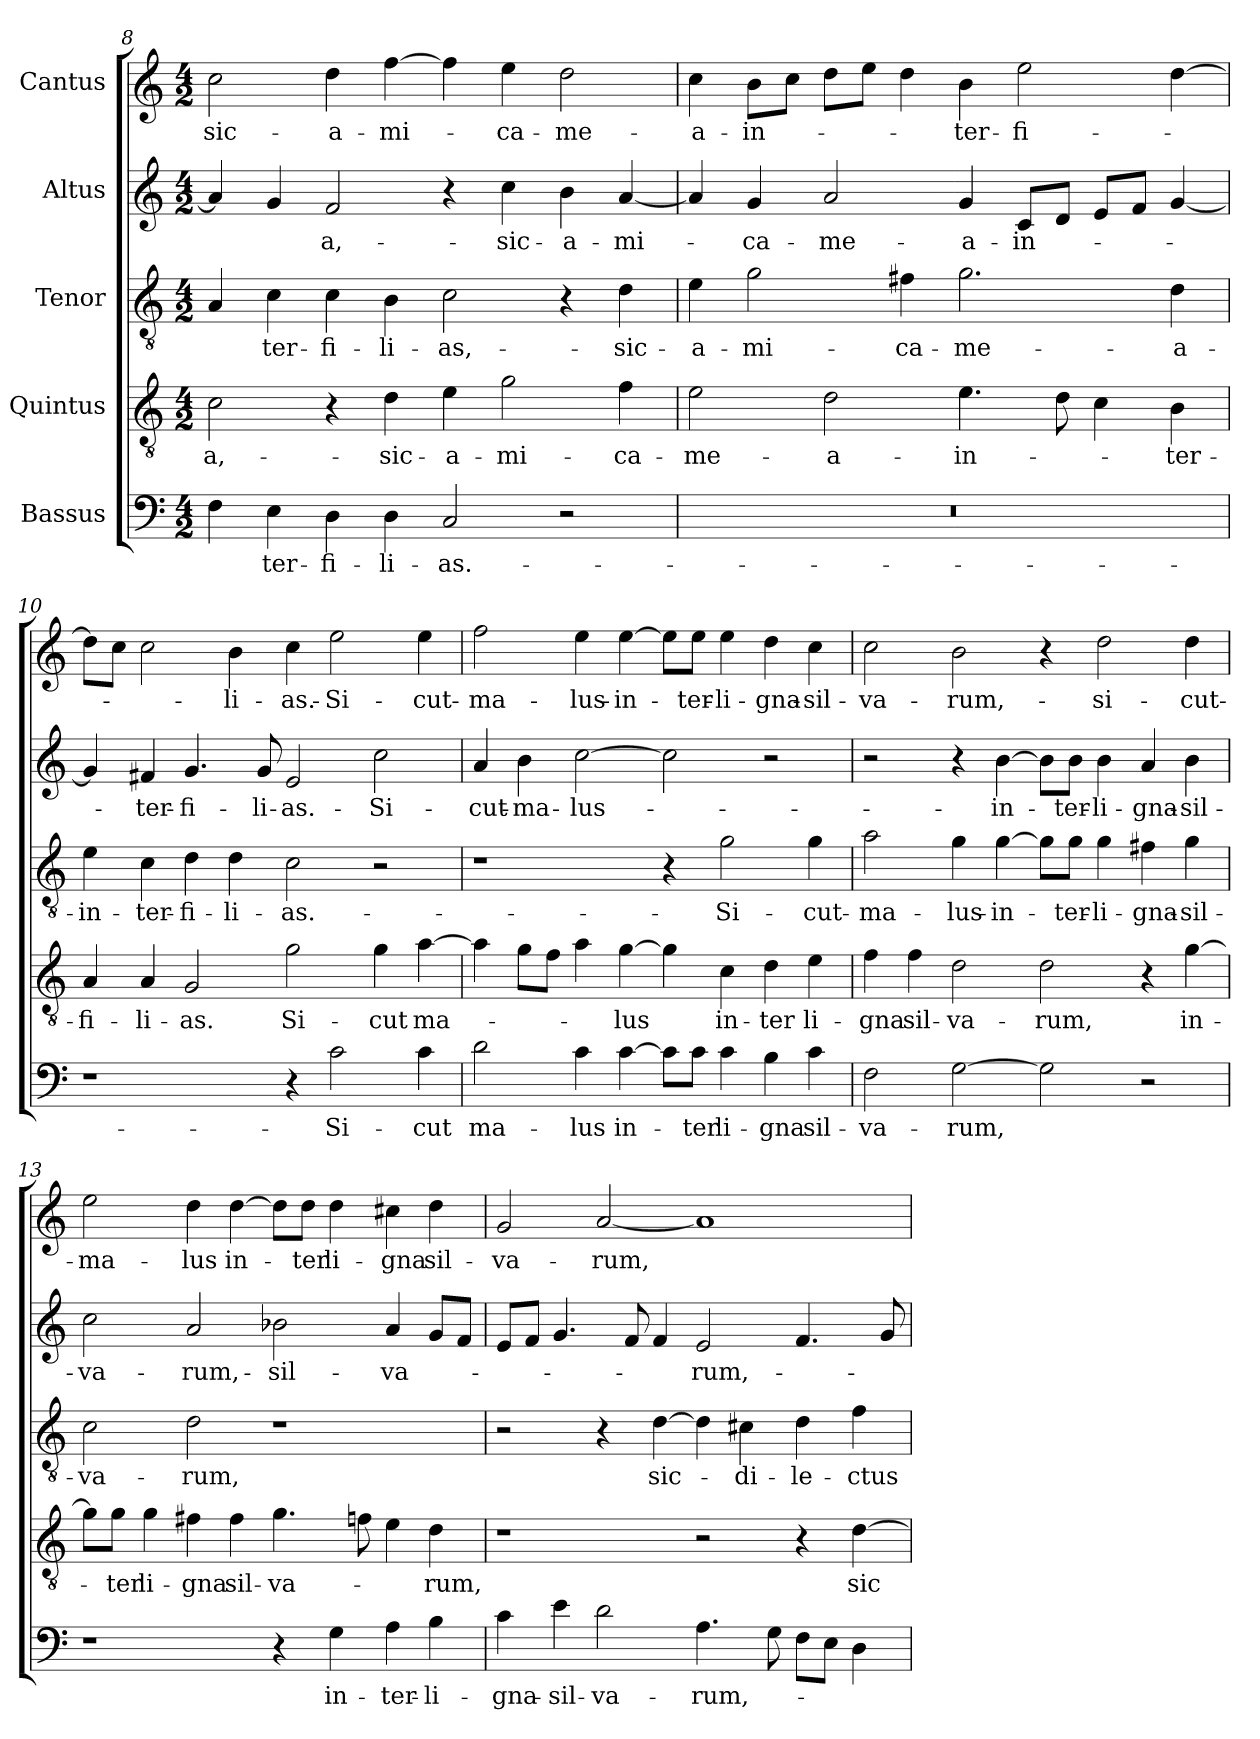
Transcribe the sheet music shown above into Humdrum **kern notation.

**kern	**text	**kern	**text	**kern	**text	**kern	**text	**kern	**text
*part5	*part5	*part4	*part4	*part3	*part3	*part2	*part2	*part1	*part1
*staff5	*staff5	*staff4	*staff4	*staff3	*staff3	*staff2	*staff2	*staff1	*staff1
*I"Bassus	*	*I"Quintus	*	*I"Tenor	*	*I"Altus	*	*I"Cantus	*
*clefF4	*	*clefGv2	*	*clefGv2	*	*clefG2	*	*clefG2	*
*k[]	*	*k[]	*	*k[]	*	*k[]	*	*k[]	*
*M4/2	*	*M4/2	*	*M4/2	*	*M4/2	*	*M4/2	*
=8	=8	=8	=8	=8	=8	=8	=8	=8	=8
4F\	.	2c\	a,-	4A/	.	4a/]	.	2cc\	sic-
4E\	ter-	.	.	4c\	ter-	4g/	.	.	.
4D\	fi-	4r	.	4c\	fi-	2f/	a,-	4dd\	a-
4D\	li-	4d\	sic-	4B\	li-	.	.	[4ff\	mi-
2C/	as.-	4e\	a-	2c\	as,-	4r	.	4ff\]	.
.	.	2g\	mi-	.	.	4cc\	sic-	4ee\	ca-
2r	.	.	.	4r	.	4b\	a-	2dd\	me-
.	.	4f\	ca-	4d\	sic-	[4a/	mi-	.	.
=9	=9	=9	=9	=9	=9	=9	=9	=9	=9
0r	.	2e\	me-	4e\	a-	4a/]	.	4cc\	a-
.	.	.	.	2g\	mi-	4g/	ca-	8b\L	in-
.	.	.	.	.	.	.	.	8cc\J	.
.	.	2d\	a-	.	.	2a/	me-	8dd\L	.
.	.	.	.	.	.	.	.	8ee\J	.
.	.	.	.	4f#X\	ca-	.	.	4dd\	.
.	.	4.e\	in-	2.g\	me-	4g/	a-	4b\	ter-
.	.	.	.	.	.	8c/L	in-	2ee\	fi-
.	.	8d\	.	.	.	8d/J	.	.	.
.	.	4c\	.	.	.	8e/L	.	.	.
.	.	.	.	.	.	8f/J	.	.	.
.	.	4B\	ter-	4d\	a-	[4g/	.	[4dd\	.
=10	=10	=10	=10	=10	=10	=10	=10	=10	=10
1r	.	4A/	fi-	4e\	in-	4g/]	.	8dd\L]	.
.	.	.	.	.	.	.	.	8cc\J	.
.	.	4A/	-li-	4c\	ter-	4f#X/	ter-	2cc\	.
.	.	2G/	-as.	4d\	fi-	4.g/	fi-	.	.
.	.	.	.	4d\	li-	.	.	4b\	li-
.	.	.	.	.	.	8g/	li-	.	.
4r	.	2g\	Si-	2c\	as.-	2e/	as.-	4cc\	as.-
2c\	Si-	.	.	.	.	.	.	2ee\	Si-
.	.	4g\	-cut	2r	.	2cc\	Si-	.	.
4c\	-cut	[4a\	ma-	.	.	.	.	4ee\	cut-
=11	=11	=11	=11	=11	=11	=11	=11	=11	=11
2d\	ma-	4a\]	.	1r	.	4a/	cut-	2ff\	ma-
.	.	8g\L	.	.	.	4b\	ma-	.	.
.	.	8f\J	.	.	.	.	.	.	.
4c\	-lus	4a\	.	.	.	[2cc\	lus-	4ee\	lus-
[4c\	in-	[4g\	-lus	.	.	.	.	[4ee\	in-
8c\L]	.	4g\]	.	4r	.	2cc\]	.	8ee\L]	.
8c\J	-ter	.	.	.	.	.	.	8ee\J	ter-
4c\	li-	4c\	in-	2g\	Si-	.	.	4ee\	li-
4B\	-gna	4d\	-ter	.	.	2r	.	4dd\	gna-
4c\	sil-	4e\	li-	4g\	cut-	.	.	4cc\	sil-
=12	=12	=12	=12	=12	=12	=12	=12	=12	=12
2F\	-va-	4f\	-gna	2a\	ma-	2r	.	2cc\	va-
.	.	4f\	sil-	.	.	.	.	.	.
[2G\	-rum,	2d\	-va-	4g\	lus-	4r	.	2b\	rum,-
.	.	.	.	[4g\	in-	[4b\	in-	.	.
2G\]	.	2d\	-rum,	8g\L]	.	8b\L]	.	4r	.
.	.	.	.	8g\J	ter-	8b\J	ter-	.	.
.	.	.	.	4g\	li-	4b\	li-	2dd\	si-
2r	.	4r	.	4f#X\	gna-	4a/	gna-	.	.
.	.	[4g\	in-	4g\	sil-	4b\	sil-	4dd\	cut-
=13	=13	=13	=13	=13	=13	=13	=13	=13	=13
1r	.	8g\L]	.	2c\	va-	2cc\	va-	2ee\	ma-
.	.	8g\J	-ter	.	.	.	.	.	.
.	.	4g\	li-	.	.	.	.	.	.
.	.	4f#X\	-gna	2d\	-rum,	2a/	rum,-	4dd\	-lus
.	.	4f#\	sil-	.	.	.	.	[4dd\	in-
4r	.	4.g\	-va-	1r	.	2b-X\	sil-	8dd\L]	.
.	.	.	.	.	.	.	.	8dd\J	-ter
4G\	in-	.	.	.	.	.	.	4dd\	li-
.	.	8fn\	.	.	.	.	.	.	.
4A\	ter-	4e\	.	.	.	4a/	va-	4cc#X\	-gna
4B\	li-	4d\	-rum,	.	.	8g/L	.	4dd\	sil-
.	.	.	.	.	.	8f/J	.	.	.
=14	=14	=14	=14	=14	=14	=14	=14	=14	=14
4c\	gna-	1r	.	2r	.	8e/L	.	2g/	-va-
.	.	.	.	.	.	8f/J	.	.	.
4e\	sil-	.	.	.	.	4.g/	.	.	.
2d\	va-	.	.	4r	.	.	.	[2a/	-rum,
.	.	.	.	.	.	8f/	.	.	.
.	.	.	.	[4d\	sic-	4f/	.	.	.
4.A\	rum,-	2r	.	4d\]	.	2e/	rum,-	1a/]	.
.	.	.	.	4c#X\	di-	.	.	.	.
8G\	.	.	.	.	.	.	.	.	.
8F\L	.	4r	.	4d\	-le-	4.f/	.	.	.
8E\J	.	.	.	.	.	.	.	.	.
4D\	.	[4d\	sic-	4f\	-ctus	.	.	.	.
.	.	.	.	.	.	8g/	.	.	.
=	=	=	=	=	=	=	=	=	=
*-	*-	*-	*-	*-	*-	*-	*-	*-	*-
